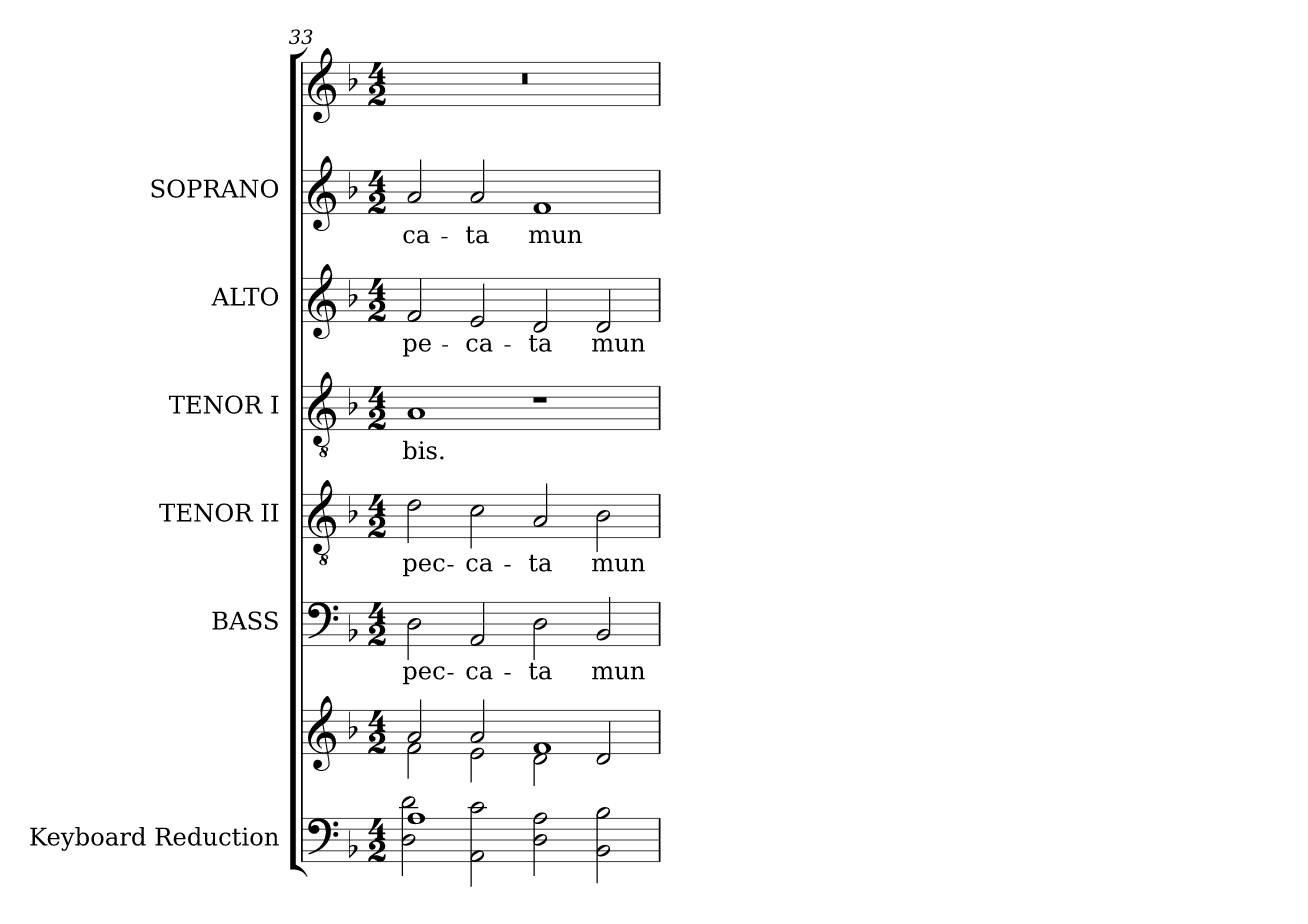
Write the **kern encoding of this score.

**kern	**kern	**kern	**text	**kern	**text	**kern	**text	**kern	**text	**kern	**text	**kern
*part7	*part7	*part6	*part6	*part5	*part5	*part4	*part4	*part3	*part3	*part2	*part2	*part1
*staff8	*staff7	*staff6	*staff6	*staff5	*staff5	*staff4	*staff4	*staff3	*staff3	*staff2	*staff2	*staff1
*I"Keyboard Reduction	*	*I"BASS	*	*I"TENOR II	*	*I"TENOR I	*	*I"ALTO	*	*I"SOPRANO	*	*
*I'Reduc.	*	*I'B.	*	*I'T. II	*	*I'T. I	*	*I'A.	*	*I'S.	*	*
*clefF4	*clefG2	*clefF4	*	*clefGv2	*	*clefGv2	*	*clefG2	*	*clefG2	*	*clefG2
*	*	*	*	*ITrd7c12	*	*ITrd7c12	*	*	*	*	*	*
*k[b-]	*k[b-]	*k[b-]	*	*k[b-]	*	*k[b-]	*	*k[b-]	*	*k[b-]	*	*k[b-]
*F:	*F:	*F:	*	*F:	*	*F:	*	*F:	*	*F:	*	*F:
*M4/2	*M4/2	*M4/2	*	*M4/2	*	*M4/2	*	*M4/2	*	*M4/2	*	*M4/2
=33	=33	=33	=33	=33	=33	=33	=33	=33	=33	=33	=33	=33
*^	*^	*	*	*	*	*	*	*	*	*	*	*
*	*^	*	*	*	*	*	*	*	*	*	*	*	*	*
!	!	!	!	!	!	!LO:LY:b:color=#000000	!	!	!	!	!	!	!	!	!
!	!	!	!	!	!	!	!	!LO:LY:b:color=#000000	!	!	!	!	!	!	!
!	!	!	!	!	!	!	!	!	!	!LO:LY:b:color=#000000	!	!	!	!	!
!	!	!	!	!	!	!	!	!	!	!	!	!LO:LY:b:color=#000000	!	!	!
!	!	!	!	!	!	!	!	!	!	!	!	!	!	!LO:LY:b:color=#000000	!LO:N:vis=1
1Ai	1ryy	2Di\ 2di	2ai/	2fi\	2Di\	pec-	2Di\	pec-	1AAi	-bis.	2fi/	pe-	2ai/	-ca-	0r
!	!	!	!	!	!	!LO:LY:b:color=#000000	!	!	!	!	!	!	!	!	!
!	!	!	!	!	!	!	!	!LO:LY:b:color=#000000	!	!	!	!	!	!	!
!	!	!	!	!	!	!	!	!	!	!	!	!LO:LY:b:color=#000000	!	!	!
!	!	!	!	!	!	!	!	!	!	!	!	!	!	!LO:LY:b:color=#000000	!
.	.	2AAi\ 2ci	2ai/	2ei\	2AAi/	-ca-	2Ci\	-ca-	.	.	2ei/	-ca-	2ai/	-ta	.
!	!	!	!	!	!	!LO:LY:b:color=#000000	!	!	!	!	!	!	!	!	!
!	!	!	!	!	!	!	!	!LO:LY:b:color=#000000	!	!	!	!	!	!	!
!	!	!	!	!	!	!	!	!	!	!	!	!LO:LY:b:color=#000000	!	!	!
!	!	!	!	!	!	!	!	!	!	!	!	!	!	!LO:LY:b:color=#000000	!
1ryy	2Di\ 2Ai	1ryy	1fi	2di\	2Di\	-ta	2AAi/	-ta	1r	.	2di/	-ta	1fi	mun-	.
!	!	!	!	!	!	!LO:LY:b:color=#000000	!	!	!	!	!	!	!	!	!
!	!	!	!	!	!	!	!	!LO:LY:b:color=#000000	!	!	!	!	!	!	!
!	!	!	!	!	!	!	!	!	!	!	!	!LO:LY:b:color=#000000	!	!	!
.	2BB-i\ 2B-i	.	.	2di/	2BB-i/	mun-	2BB-i\	mun-	.	.	2di/	mun-	.	.	.
*v	*v	*v	*	*	*	*	*	*	*	*	*	*	*	*	*
*	*v	*v	*	*	*	*	*	*	*	*	*	*	*
=	=	=	=	=	=	=	=	=	=	=	=	=
*-	*-	*-	*-	*-	*-	*-	*-	*-	*-	*-	*-	*-
